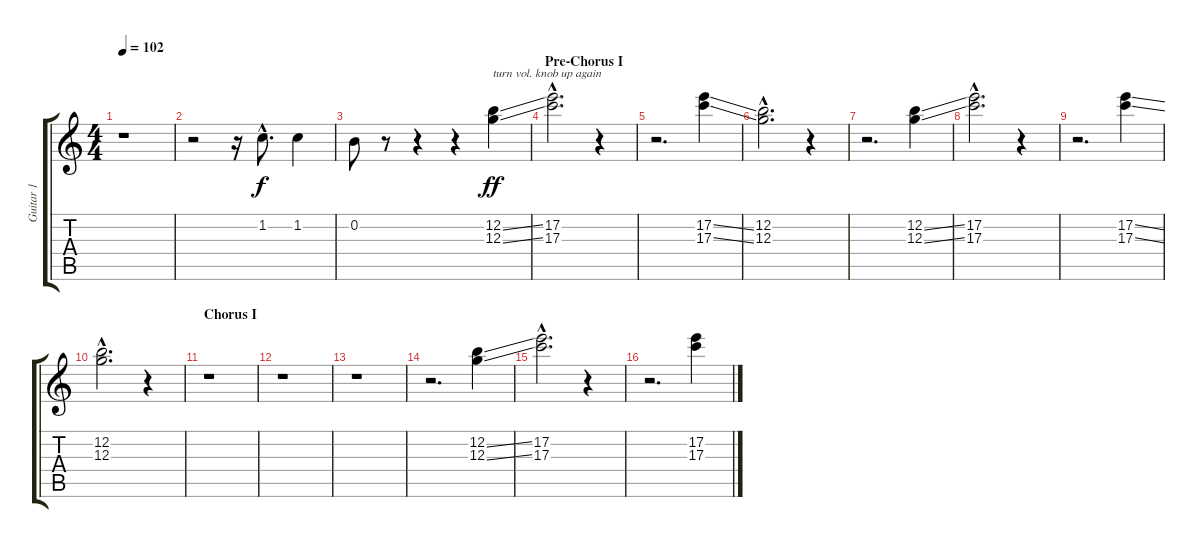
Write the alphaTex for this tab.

\track ("Guitar 1" "Guitar 1") {instrument overdrivenguitar}
\staff {score tabs}
\tuning (E4 B3 G3 D3 A2 E2) {hide}
\ts (4 4)
\tempo 102
\clef g2
\ks c
r.1{dy f} |
r.2 r.16 1.2{hac}.8{d} 1.2.4 |
0.2.8 r.8 r.4 r.4 (12.2{ss} 12.3{ss}).4{txt "turn vol. knob up again" dy ff instrument overdrivenguitar} |
\section ("" "Pre-Chorus I")
(17.2{hac} 17.3{hac}).2{d} r.4 |
r.2{d} (17.2{ss} 17.3{ss}).4 |
(12.2{hac} 12.3{hac}).2{d} r.4 |
r.2{d} (12.2{ss} 12.3{ss}).4 |
(17.2{hac} 17.3{hac}).2{d} r.4 |
r.2{d} (17.2{ss} 17.3{ss}).4 |
(12.2{hac} 12.3{hac}).2{d} r.4 |
\section ("" "Chorus I")
r.1 |
r.1 |
r.1 |
r.2{d} (12.2{ss} 12.3{ss}).4 |
(17.2{hac} 17.3{hac}).2{d} r.4 |
r.2{d} (17.2{ss} 17.3{ss}).4
